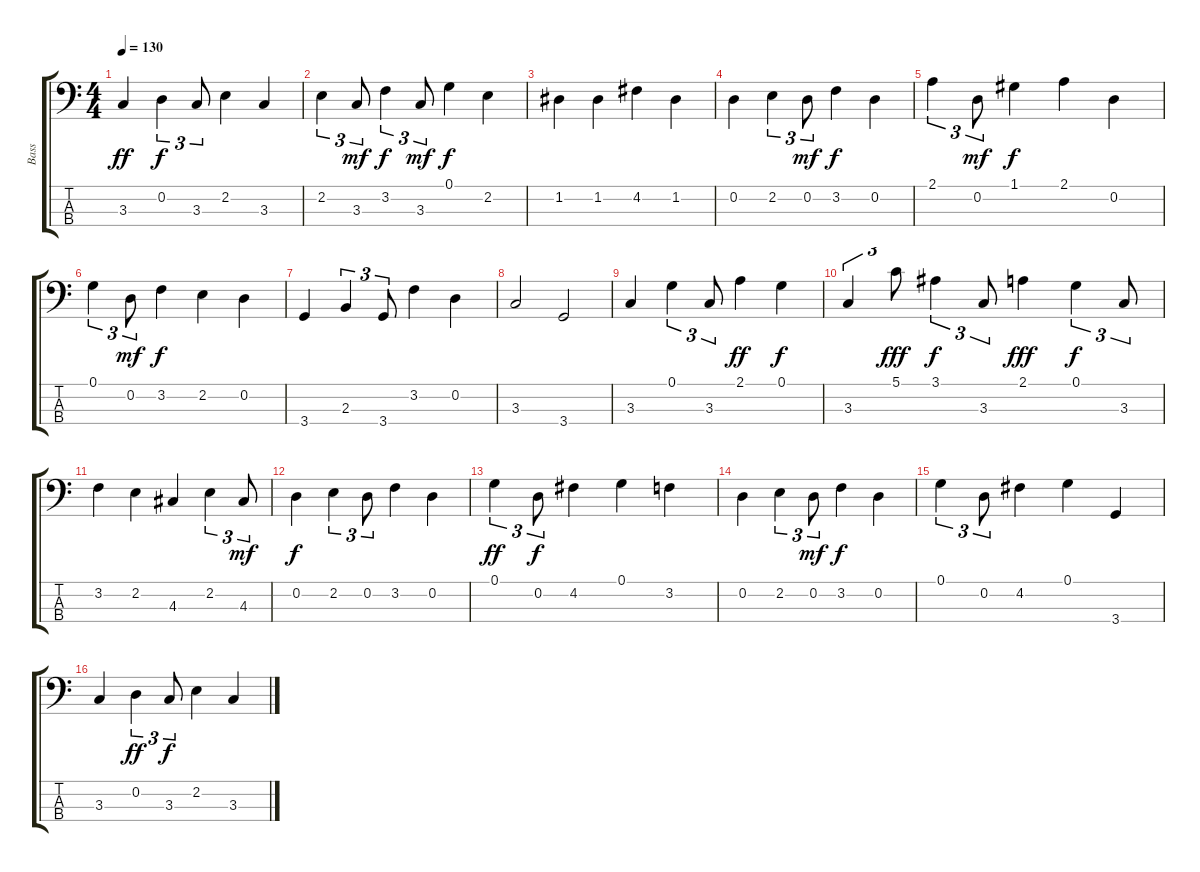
\track ("Bass" "Bass") {instrument acousticbass}
\staff {score tabs}
\tuning (G2 D2 A1 E1) {hide}
\ts (4 4)
\tempo 130
\clef f4
\ks c
3.3.4{dy ff} 0.2.4{tu (3 2) dy f} 3.3.8{tu (3 2)} 2.2.4 3.3.4 |
2.2.4{tu (3 2)} 3.3.8{tu (3 2) dy mf} 3.2.4{tu (3 2) dy f} 3.3.8{tu (3 2) dy mf} 0.1.4{dy f} 2.2.4 |
1.2.4 1.2.4 4.2.4 1.2.4 |
0.2.4 2.2.4{tu (3 2)} 0.2.8{tu (3 2) dy mf} 3.2.4{dy f} 0.2.4 |
2.1.4{tu (3 2)} 0.2.8{tu (3 2) dy mf} 1.1.4{dy f} 2.1.4 0.2.4 |
0.1.4{tu (3 2)} 0.2.8{tu (3 2) dy mf} 3.2.4{dy f} 2.2.4 0.2.4 |
3.4.4 2.3.4{tu (3 2)} 3.4.8{tu (3 2)} 3.2.4 0.2.4 |
3.3.2 3.4.2 |
3.3.4 0.1.4{tu (3 2)} 3.3.8{tu (3 2)} 2.1.4{dy ff} 0.1.4{dy f} |
3.3.4{tu (3 2)} 5.1.8{tu (3 2) dy fff} 3.1.4{tu (3 2) dy f} 3.3.8{tu (3 2)} 2.1.4{dy fff} 0.1.4{tu (3 2) dy f} 3.3.8{tu (3 2)} |
3.2.4 2.2.4 4.3.4 2.2.4{tu (3 2)} 4.3.8{tu (3 2) dy mf} |
0.2.4{dy f} 2.2.4{tu (3 2)} 0.2.8{tu (3 2)} 3.2.4 0.2.4 |
0.1.4{tu (3 2) dy ff} 0.2.8{tu (3 2) dy f} 4.2.4 0.1.4 3.2.4 |
0.2.4 2.2.4{tu (3 2)} 0.2.8{tu (3 2) dy mf} 3.2.4{dy f} 0.2.4 |
0.1.4{tu (3 2)} 0.2.8{tu (3 2)} 4.2.4 0.1.4 3.4.4 |
3.3.4 0.2.4{tu (3 2) dy ff} 3.3.8{tu (3 2) dy f} 2.2.4 3.3.4
